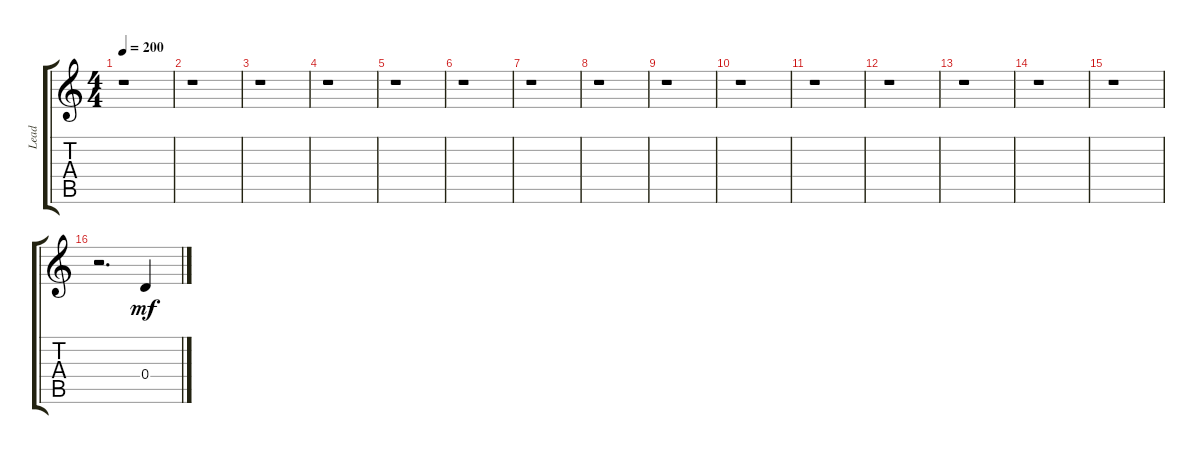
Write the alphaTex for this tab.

\track ("Lead" "Lead") {instrument electricguitarclean}
\staff {score tabs}
\tuning (E4 B3 G3 D3 A2 E2) {hide}
\ts (4 4)
\tempo 200
\clef g2
\ks c
r.1{dy f} |
r.1 |
r.1 |
r.1 |
r.1 |
r.1 |
r.1 |
r.1 |
r.1 |
r.1 |
r.1 |
r.1 |
r.1 |
r.1 |
r.1 |
r.2{d} 0.4.4{dy mf}
